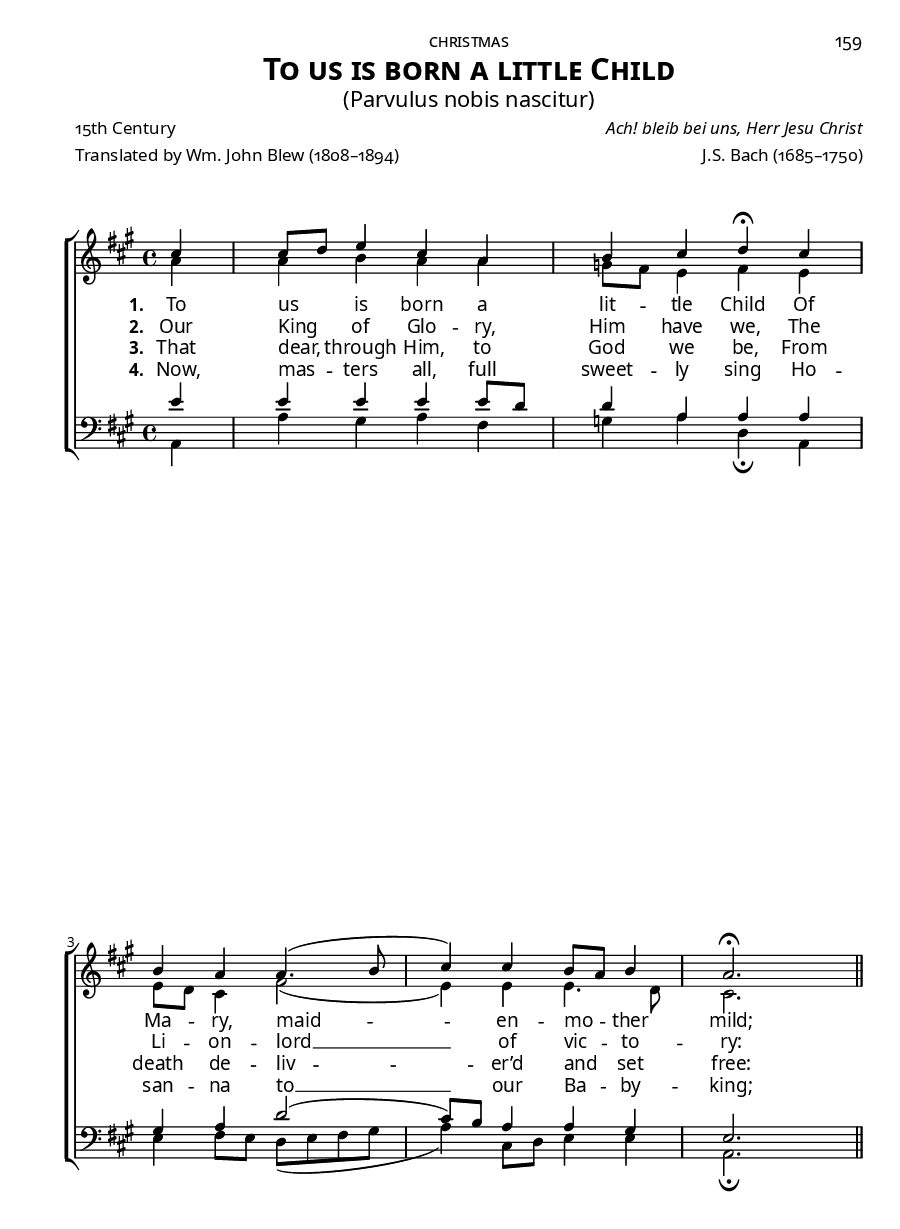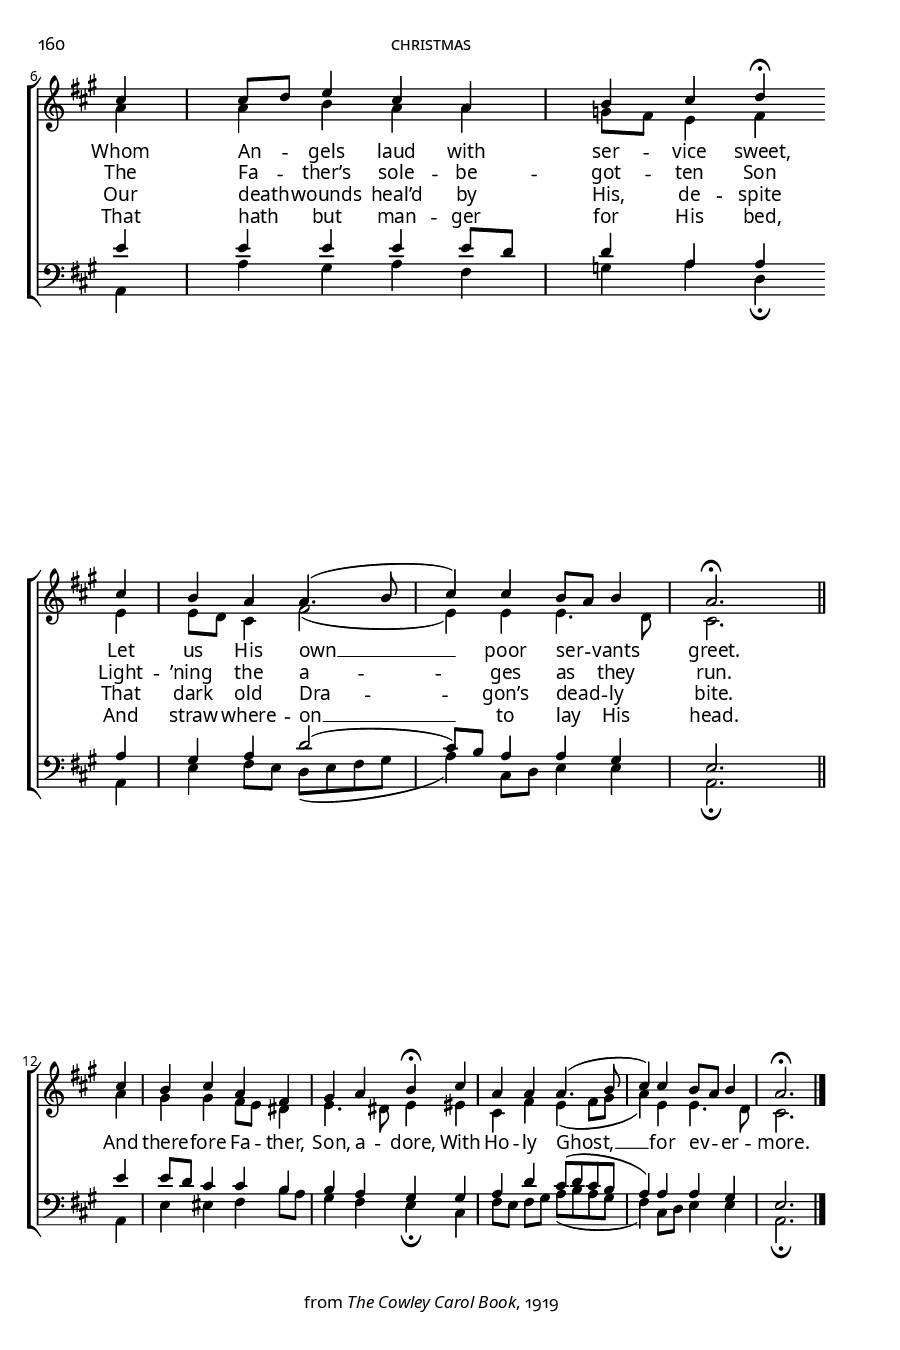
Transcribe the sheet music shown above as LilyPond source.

\version "2.14.2"
\include "util.ly"
\header {
  title = \markup{\override #'(font-name . "Garamond Premier Pro Semibold"){ \abs-fontsize #15 \smallCapsOldStyle"To us is born a little Child"}}
  subtitle = \markup{\override #'(font-name . "Garamond Premier Pro"){ \abs-fontsize #10.5 "(Parvulus nobis nascitur)"}}
  poet = \markup\oldStyleNum"15th Century"
  meter = \markup\oldStyleNum"Translated by Wm. John Blew (1808–1894)"
  composer = \markup{\italic "Ach! bleib bei uns, Herr Jesu Christ"}
  arranger = \markup\oldStyleNum"J.S. Bach (1685–1750)"
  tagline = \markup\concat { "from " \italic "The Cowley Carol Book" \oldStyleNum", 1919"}
}
\paper {
  %print-all-headers = ##f
  paper-height = 9\in
  paper-width = 6\in
  indent = 0\in
  %system-system-spacing = #'((basic-distance . 10) (padding . 0))
  system-system-spacing =
    #'((basic-distance . 0)
       (minimum-distance . 0)
       (padding . -5)
       (stretchability . 100))
  ragged-last-bottom = ##f
  ragged-bottom = ##f
  two-sided = ##t
  inner-margin = 0.5\in
  outer-margin = 0.25\in
  top-margin = 0.25\in
  bottom-margin = 0.25\in
  first-page-number = #159
  print-first-page-number = ##t
  headerLine = \markup{\override #'(font-name . "Garamond Premier Pro") \smallCapsOldStyle"christmas"}
  oddHeaderMarkup = \markup\fill-line{
     \override #'(font-name . "Garamond Premier Pro")\abs-fontsize #8.5
     \combine 
        \fill-line{"" \on-the-fly #print-page-number-check-first
        \oldStylePageNum""
        }
        \fill-line{\headerLine}
  }
  evenHeaderMarkup = \markup {
     \override #'(font-name . "Garamond Premier Pro")\abs-fontsize #8.5
     \combine
        \on-the-fly #print-page-number-check-first
        \oldStylePageNum""
        \fill-line{\headerLine}
  }
}
#(set-global-staff-size 14.9) \paper{ #(define fonts (make-pango-font-tree "GoudyOlSt BT" "Garamond Premier Pro" "Garamond Premier Pro" (/ 14.9 20))) }
global = {
  \key a \major
  \time 4/4
  \autoBeamOff
  \override DynamicLineSpanner #'staff-padding = #0.0
  \override DynamicLineSpanner #'Y-extent = #'(-1 . 1)
}

sopMusic = \relative c' {
  \partial 4 cis'4 |
  cis8[ d] e4 cis a |
  b cis d\fermata \bar"" cis |
  b a a4.( b8 |
  cis4) cis b8[ a] b4 |
  \partial 2. a2.\fermata \bar "||"\break
  
  \partial 4 cis4 |
  cis8[ d] e4 cis a | 
  b cis d\fermata \bar""\break cis |
  b a a4.( b8 |
  cis4) cis b8[ a] b4 |
  \partial 2. a2.\fermata \bar "||" \break
  
  \partial 4 cis4 |
  b4 cis a fis |
  
  gis a b\fermata cis |
  a a a4.( b8 |
  cis4) cis b8[ a] b4 |
  \partial 2. a2.\fermata \bar "|."
}
sopWords = \lyricmode {
  
}

altoMusic = \relative c' {
  a'4 |
  a b a a |
  g8[ fis] e4 fis e |
  e8[ d] cis4 fis2( |
  e4) e e4. d8 |
  cis2. |
  
  a'4 |
  a b a a |
  g8[ fis] e4 fis e |
  e8[ d] cis4 fis2( |
  e4) e e4. d8 |
  cis2. |
  
  a'4 |
  gis gis fis8[ e] dis4 |
  
  e4. dis8 e4 eis |
  cis fis e( fis8[ gis] |
  a4) e e4. d8 |
  cis2. \bar "|."
}
altoWords = \lyricmode {
%6x9  \override LyricText #'font-size = #1.1
  \dropLyricsIX
  \set stanza = #"1. "
  To us is born a lit -- tle Child
  Of Ma -- ry, maid -- en -- mo -- ther mild;
  Whom An -- gels laud with ser -- vice sweet,
  Let us His own __ poor ser -- vants greet.
  And there -- fore Fa -- ther, Son, a -- dore,
  With Ho -- ly Ghost, __ for ev -- er -- more.
}
altoWordsII = \lyricmode {
%6x9  \override LyricText #'font-size = #1.1
  \dropLyricsIX
%\markup\italic
  \set stanza = #"2. "
  Our King of Glo -- ry, Him have we,
  The Li -- on -- lord __ of vic -- to -- ry:
  The Fa -- ther’s sole -- be -- got -- ten Son
  Light -- ’ning the a -- ges as they run.
}
altoWordsIII = \lyricmode {
%6x9  \override LyricText #'font-size = #1.1
  \dropLyricsIX
  \set stanza = #"3. "
  That dear, through Him, to God we be,
  From death de -- liv -- er’d and set free:
  Our death -- wounds heal’d by His, de -- spite
  That dark old Dra -- gon’s dead -- ly bite.
}
altoWordsIV = \lyricmode {
%6x9  \override LyricText #'font-size = #1.1
  \dropLyricsIX
  \set stanza = #"4. "
  Now, mas -- ters all, full sweet -- ly sing
  Ho -- san -- na to __ our Ba -- by -- king;
  That hath but man -- ger for His bed,
  And straw where -- on __ to lay His head.
}
altoWordsV = \lyricmode {
  \set stanza = #"5. "
  \set ignoreMelismata = ##t
}
altoWordsVI = \lyricmode {
  \set stanza = #"6. "
  \set ignoreMelismata = ##t
}
tenorMusic = \relative c' {
  e4 |
  e e e e8[ d] |
  d4 a a a |
  gis a d2( |
  cis8)[ b] a4 a gis |
  e2. |
  
  e'4 |
  e e e e8[ d] |
  d4 a a a |
  gis a d2( |
  cis8)[ b] a4 a gis |
  e2. |
  
  e'4 |
  e8[ d] cis4 cis b |
  
  b a gis gis |
  a d cis8[( d cis b] |
  a4) a a gis |
  e2. \bar "|."
}
tenorWords = \lyricmode {

}

bassMusic = \relative c {
  a4 |
  a' gis a fis |
  g a d,\fermata a |
  e' fis8[ e] d([ e fis gis] |
  a4) cis,8[ d] e4 e |
  a,2.\fermata |
  
  a4 |
  a' gis a fis |
  g a d,\fermata a |
  e' fis8[ e] d([ e fis gis] |
  a4) cis,8[ d] e4 e |
  a,2.\fermata |
  
  a4 |
  e' eis fis b8[ a] |
  gis4 fis e\fermata  cis |
  fis8[ e] fis[ gis] a([ b a gis] |
  fis4) cis8[ d] e4 e |
  a,2.\fermata \bar "|."
}
bassWords = \lyricmode {

}

pianoRH = \relative c' {
  
}
pianoLH = \relative c' {
  
}

\score {
  <<
   \new ChoirStaff <<
    \new Staff = women <<
      \new Voice = "sopranos" { \voiceOne << \global \sopMusic >> }
      \new Voice = "altos" { \voiceTwo << \global \altoMusic >> }
    >>
    \new Lyrics \with { alignAboveContext = #"women" \override VerticalAxisGroup #'nonstaff-relatedstaff-spacing = #'((basic-distance . 1))} \lyricsto "sopranos" \sopWords
    \new Lyrics = "altosVI"  \with { alignBelowContext = #"women" } \lyricsto "sopranos" \altoWordsVI
    \new Lyrics = "altosV"  \with { alignBelowContext = #"women" } \lyricsto "sopranos" \altoWordsV
    \new Lyrics = "altosIV"  \with { alignBelowContext = #"women" } \lyricsto "sopranos" \altoWordsIV
    \new Lyrics = "altosIII"  \with { alignBelowContext = #"women" } \lyricsto "sopranos" \altoWordsIII
    \new Lyrics = "altosII"  \with { alignBelowContext = #"women" } \lyricsto "sopranos" \altoWordsII
    \new Lyrics = "altos"  \with { alignBelowContext = #"women" \override VerticalAxisGroup #'nonstaff-relatedstaff-spacing = #'((padding . -0.5)) } \lyricsto "sopranos" \altoWords
   \new Staff = men <<
      \clef bass
      \new Voice = "tenors" { \voiceOne << \global \tenorMusic >> }
      \new Voice = "basses" { \voiceTwo << \global \bassMusic >> }
    >>
    \new Lyrics \with { alignAboveContext = #"men" \override VerticalAxisGroup #'nonstaff-relatedstaff-spacing = #'((basic-distance . 1)) } \lyricsto "tenors" \tenorWords
    \new Lyrics \with { alignBelowContext = #"men" \override VerticalAxisGroup #'nonstaff-relatedstaff-spacing = #'((basic-distance . 1)) } \lyricsto "basses" \bassWords
  >>
%    \new PianoStaff << \new Staff { \new Voice { \pianoRH } } \new Staff { \clef "bass" \pianoLH } >>
  >>
  \layout {
%6.14 \context {\Lyrics\override LyricText #'font-size = #0.4 }
    \context {
      \Score
      \override SpacingSpanner #'base-shortest-duration = #(ly:make-moment 1 2)
      \override SpacingSpanner #'common-shortest-duration = #(ly:make-moment 1 2)
    }
    \context {
      % Remove all empty staves
      % \Staff \RemoveEmptyStaves \override VerticalAxisGroup #'remove-first = ##t
    }
    \context {
      \Lyrics
      \override LyricText #'X-offset = #center-on-word
    }
  }
  \midi {
    \tempo 4 = 120
    \set Staff.midiInstrument = "flute"
  
    \context {
      \Voice
      \remove "Dynamic_performer"
    }
  }
}
